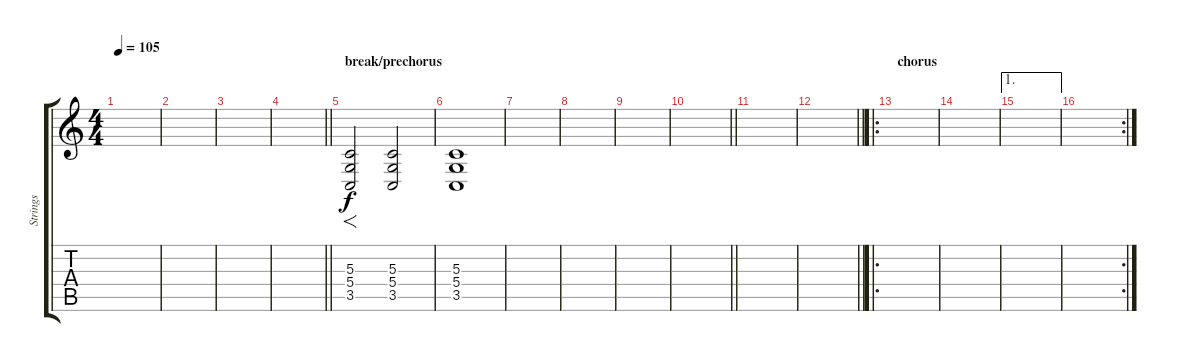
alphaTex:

\track ("Strings" "Strings") {instrument synthstrings2}
\staff {score tabs}
\tuning (E4 B3 G3 D3 A2 E2) {hide}
\ts (4 4)
\tempo 105
\clef g2
\ks c
|
|
|
\barLineRight lightlight
|
\section ("" "break/prechorus")
(5.3 5.4 3.5).2{f} (5.3 5.4 3.5).2 |
(5.3 5.4 3.5).1 |
|
|
|
\barLineRight lightlight
|
|
\barLineRight lightlight
|
\ro
\section ("" "chorus")
|
|
\ae 1
|
\rc 2
